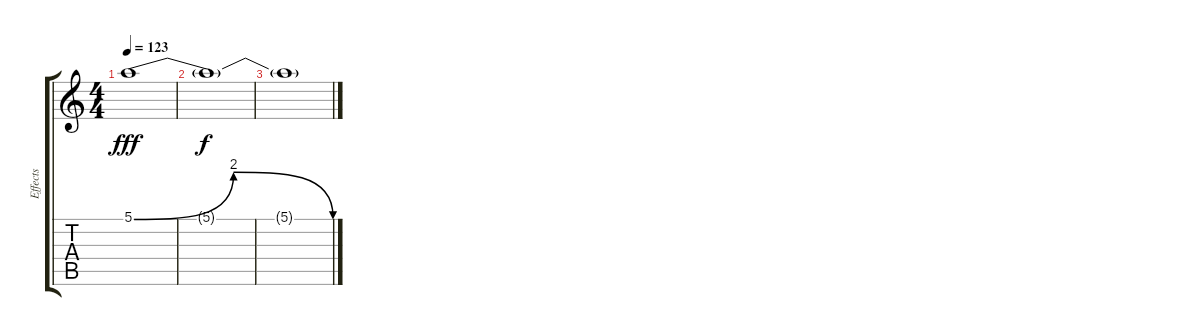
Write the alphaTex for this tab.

\track ("Effects" "Effects") {instrument overdrivenguitar}
\staff {score tabs}
\tuning (E4 B3 G3 D3 A2 D2) {hide}
\ts (4 4)
\tempo 123
\clef g2
\ks c
5.1{be (bendrelease 0 0 15 8 45 8 60 0)}.1{dy fff} |
5.1{t}.1{dy f} |
5.1{t}.1
